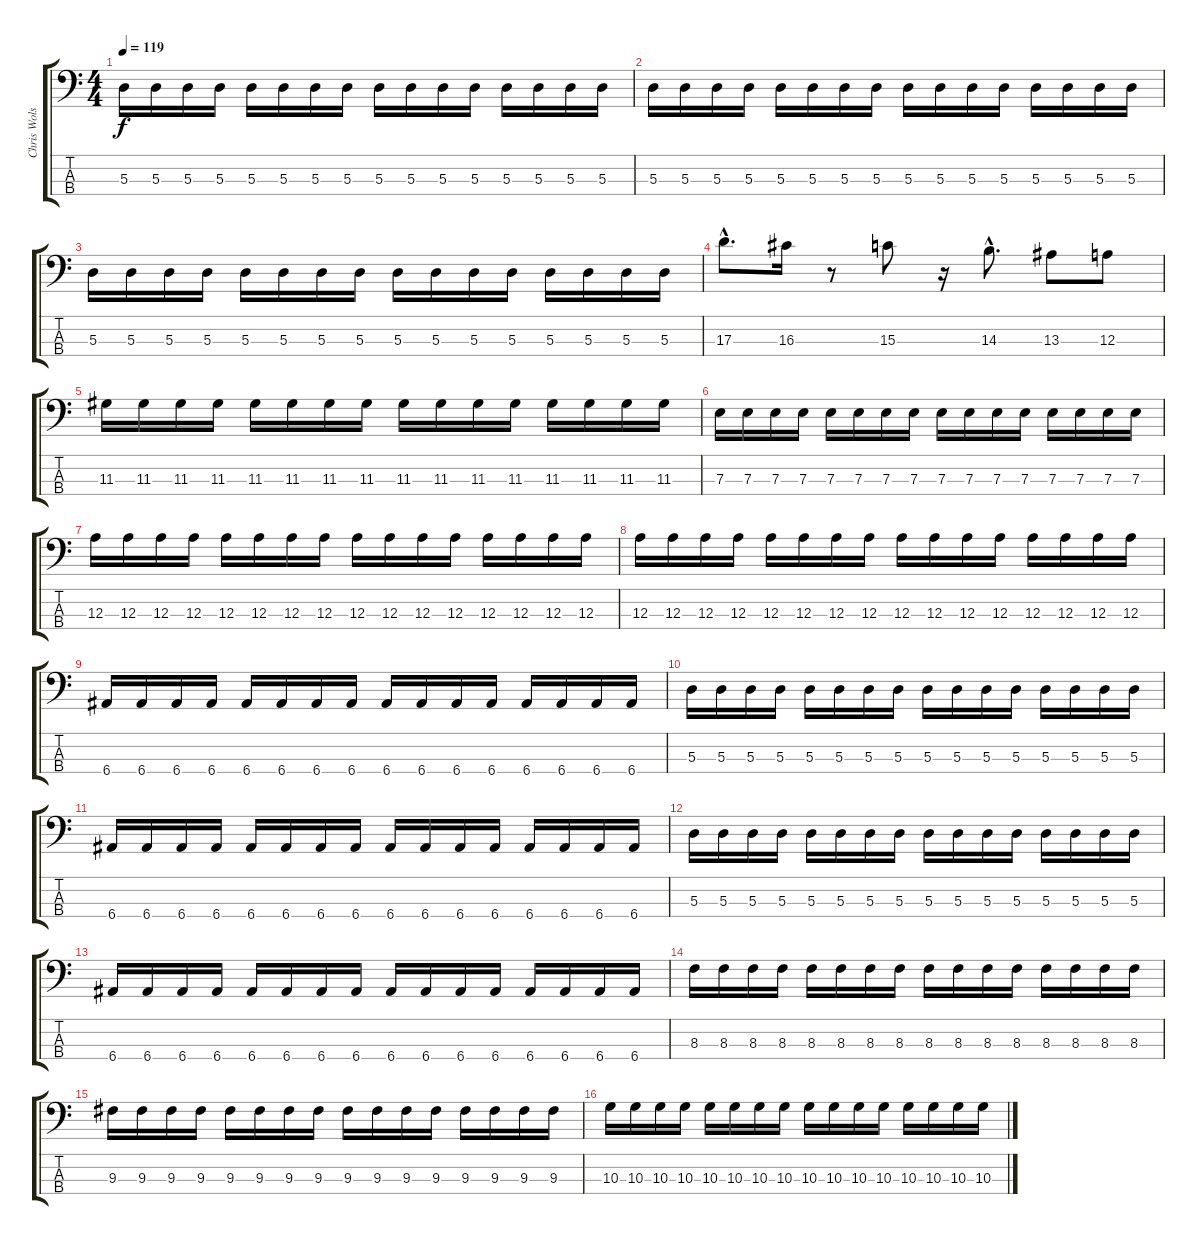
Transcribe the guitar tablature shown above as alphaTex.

\track ("Chris Wolstenholme" "Chris Wols") {instrument electricbassfinger}
\staff {score tabs}
\tuning (G2 D2 A1 E1) {hide}
\ts (4 4)
\tempo 119
\clef f4
\ks c
5.3.16{dy f} 5.3.16 5.3.16 5.3.16 5.3.16 5.3.16 5.3.16 5.3.16 5.3.16 5.3.16 5.3.16 5.3.16 5.3.16 5.3.16 5.3.16 5.3.16 |
5.3.16 5.3.16 5.3.16 5.3.16 5.3.16 5.3.16 5.3.16 5.3.16 5.3.16 5.3.16 5.3.16 5.3.16 5.3.16 5.3.16 5.3.16 5.3.16 |
5.3.16 5.3.16 5.3.16 5.3.16 5.3.16 5.3.16 5.3.16 5.3.16 5.3.16 5.3.16 5.3.16 5.3.16 5.3.16 5.3.16 5.3.16 5.3.16 |
17.3{hac}.8{d} 16.3.16 r.8 15.3.8 r.16 14.3{hac}.8{d} 13.3.8 12.3.8 |
11.3.16 11.3.16 11.3.16 11.3.16 11.3.16 11.3.16 11.3.16 11.3.16 11.3.16 11.3.16 11.3.16 11.3.16 11.3.16 11.3.16 11.3.16 11.3.16 |
7.3.16 7.3.16 7.3.16 7.3.16 7.3.16 7.3.16 7.3.16 7.3.16 7.3.16 7.3.16 7.3.16 7.3.16 7.3.16 7.3.16 7.3.16 7.3.16 |
12.3.16 12.3.16 12.3.16 12.3.16 12.3.16 12.3.16 12.3.16 12.3.16 12.3.16 12.3.16 12.3.16 12.3.16 12.3.16 12.3.16 12.3.16 12.3.16 |
12.3.16 12.3.16 12.3.16 12.3.16 12.3.16 12.3.16 12.3.16 12.3.16 12.3.16 12.3.16 12.3.16 12.3.16 12.3.16 12.3.16 12.3.16 12.3.16 |
6.4.16 6.4.16 6.4.16 6.4.16 6.4.16 6.4.16 6.4.16 6.4.16 6.4.16 6.4.16 6.4.16 6.4.16 6.4.16 6.4.16 6.4.16 6.4.16 |
5.3.16 5.3.16 5.3.16 5.3.16 5.3.16 5.3.16 5.3.16 5.3.16 5.3.16 5.3.16 5.3.16 5.3.16 5.3.16 5.3.16 5.3.16 5.3.16 |
6.4.16 6.4.16 6.4.16 6.4.16 6.4.16 6.4.16 6.4.16 6.4.16 6.4.16 6.4.16 6.4.16 6.4.16 6.4.16 6.4.16 6.4.16 6.4.16 |
5.3.16 5.3.16 5.3.16 5.3.16 5.3.16 5.3.16 5.3.16 5.3.16 5.3.16 5.3.16 5.3.16 5.3.16 5.3.16 5.3.16 5.3.16 5.3.16 |
6.4.16 6.4.16 6.4.16 6.4.16 6.4.16 6.4.16 6.4.16 6.4.16 6.4.16 6.4.16 6.4.16 6.4.16 6.4.16 6.4.16 6.4.16 6.4.16 |
8.3.16 8.3.16 8.3.16 8.3.16 8.3.16 8.3.16 8.3.16 8.3.16 8.3.16 8.3.16 8.3.16 8.3.16 8.3.16 8.3.16 8.3.16 8.3.16 |
9.3.16 9.3.16 9.3.16 9.3.16 9.3.16 9.3.16 9.3.16 9.3.16 9.3.16 9.3.16 9.3.16 9.3.16 9.3.16 9.3.16 9.3.16 9.3.16 |
10.3.16 10.3.16 10.3.16 10.3.16 10.3.16 10.3.16 10.3.16 10.3.16 10.3.16 10.3.16 10.3.16 10.3.16 10.3.16 10.3.16 10.3.16 10.3.16
